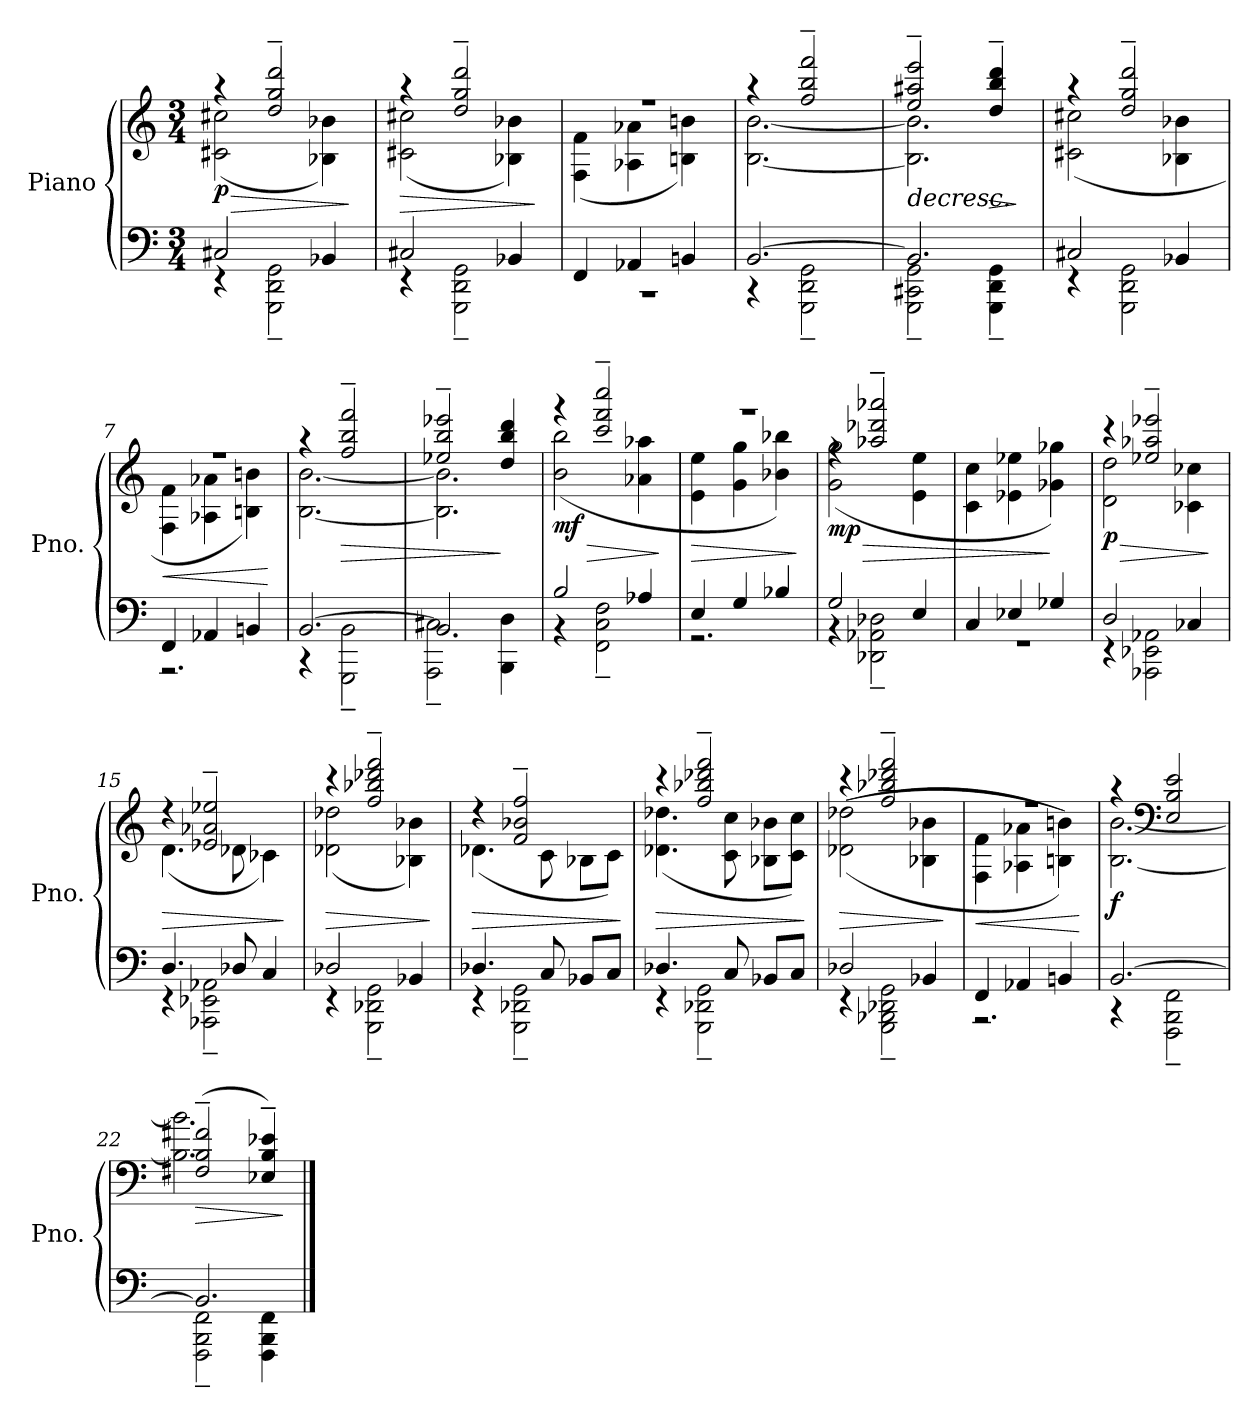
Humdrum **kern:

**kern	**kern	**dynam
*part1	*part1	*part1
*staff2	*staff1	*staff1/2
*I"Piano	*	*
*I'Pno.	*	*
*clefF4	*clefG2	*
*k[]	*k[]	*
*M3/4	*M3/4	*
*MM100	*MM100	*
=1	=1	=1
*^	*	*
!	!	!	!LO:HP:b
*	*	*^	*
!	!	!	!	!LO:DY:n=1:b
2C#X/	4r	4r	(<2c#X\ 2cc#X\	> p
.	2GGG\~ 2DD\~ 2GG\~	2dd/~ 2gg/~ 2ddd/~	.	.
4BB-X/	.	.	4B-X\ 4b-X\)	.
*v	*v	*	*	*
*	*v	*v	*
.	.	]
=2	=2	=2
*^	*	*
!	!	!	!LO:HP:b
*	*	*^	*
2C#X/	4r	4r	(<2c#X\ 2cc#X\	>
.	2GGG\~ 2DD\~ 2GG\~	2dd/~ 2gg/~ 2ddd/~	.	.
4BB-X/	.	.	4B-X\ 4b-X\)	.
*v	*v	*	*	*
*	*v	*v	*
.	.	]
=3	=3	=3
*^	*^	*
4FF/	2.r	2.r	(<4F\ 4f\	.
4AA-X/	.	.	4A-X\ 4a-X\	.
4BBn/	.	.	4Bn\ 4bn\)	.
=4	=4	=4	=4	=4
[2.BB/	4r	4r	[2.B\ [2.b\	.
.	2GGG\~ 2DD\~ 2GG\~	2ff/~ 2bb/~ 2fff/~	.	.
=5	=5	=5	=5	=5
!	!	!	!	!LO:HP:b
2.BB/]	2GGG\~ 2CC#X\~ 2GG\~	2ee/~ 2aa#X/~ 2eee/~	2.B\] 2.b\]	>
!	!	!	!	!LO:HP:b
.	4GGG\~ 4DD\~ 4GG\~	4dd/~ 4bb/~ 4ddd/~	.	>
*v	*v	*	*	*
*	*v	*v	*
.	.	] ]
!!LO:LB:g=z
=6	=6	=6
*^	*^	*
2C#X/	4r	4r	(<2c#X\ 2cc#X\	.
.	2GGG\ 2DD\ 2GG\	2dd/~ 2gg/~ 2ddd/~	.	.
4BB-X/	.	.	4B-X\ 4b-X\	.
=7	=7	=7	=7	=7
!	!	!	!	!LO:HP:b
4FF/	2.r	2.r	4F\ 4f\	<
4AA-X/	.	.	4A-X\ 4a-X\	.
4BBn/	.	.	4Bn\ 4bn\)	.
*v	*v	*	*	*
*	*v	*v	*
.	.	[
=8	=8	=8
*^	*^	*
[2.BB/	4r	4r	[2.B\ [2.b\	.
!	!	!	!	!LO:HP:b
.	2GGG\~ 2BB\~	2ff/~ 2bb/~ 2fff/~	.	>
=9	=9	=9	=9	=9
2.BB/]	2AAA\~ 2C#X\~	2ee-X/~ 2bb/~ 2eee-X/~	2.B\] 2.b\]	.
.	4BBB\ 4D\	4dd/ 4bb/ 4ddd/	.	]
=10	=10	=10	=10	=10
!	!	!	!	!LO:HP:b
!	!	!	!	!LO:DY:n=1:b
2B/	4r	4r	(<2b\ 2bb\	> mf
.	2FF\~ 2C\~ 2F\~	2ccc/~ 2fff/~ 2cccc/~	.	.
4A-X/	.	.	4a-X\ 4aa-X\	.
*v	*v	*	*	*
*	*v	*v	*
.	.	]
!!LO:LB:g=z
=11	=11	=11
*^	*	*
!	!	!	!LO:HP:b
*	*	*^	*
4E/	2.r	2.r	4e\ 4ee\	>
4G/	.	.	4g\ 4gg\	.
4B-X/	.	.	4b-X\ 4bb-X\)	.
*v	*v	*	*	*
*	*v	*v	*
.	.	]
=12	=12	=12
*^	*	*
!	!	!	!LO:HP:b
*	*	*^	*
!	!	!	!	!LO:DY:n=1:b
2G/	4r	4rff	(<2g\ 2gg\	> mp
.	2DD-X\~ 2AA-X\~ 2D-X\~	2aa-X/~ 2ddd-X/~ 2aaa-X/~	.	.
4E/	.	.	4e\ 4ee\	.
*	*	*v	*v	*
=13	=13	=13	=13
4C/	2.r	4c\ 4cc\	.
4E-X/	.	4e-X\ 4ee-X\	.
4G-X/	.	4g-X\ 4gg-X\)	]
=14	=14	=14	=14
!	!	!	!LO:HP:b
*	*	*^	*
!	!	!	!	!LO:DY:n=1:b
2D/	4r	4r	2d\ 2dd\	> p
.	2AAA-X\ 2EE-X\ 2AA-X\	2ee-X/~ 2aa-X/~ 2eee-X/~	.	.
4C-X/	.	.	4c-X\ 4cc-X\	.
*v	*v	*	*	*
*	*v	*v	*
.	.	]
=15	=15	=15
*^	*	*
!	!	!	!LO:HP:b
*	*	*^	*
4.D/	4r	4r	(<4.d\	>
.	2AAA-X\~ 2EE-X\~ 2AA-X\~	2e-X/~ 2a-X/~ 2ee-X/~	.	.
8D-X/	.	.	8d-X\	.
4C/	.	.	4c-X\)	.
*v	*v	*	*	*
*	*v	*v	*
.	.	]
!!LO:LB:g=z
=16	=16	=16
*^	*	*
!	!	!	!LO:HP:b
*	*	*^	*
2D-X/	4r	4r	(<2d-X\ 2dd-X\	>
.	2GGG\~ 2DD-X\~ 2GG\~	2ff/~ 2bb-X/~ 2ddd-X/~ 2fff/~	.	.
4BB-X/	.	.	4B-X\ 4b-X\)	.
*v	*v	*	*	*
*	*v	*v	*
.	.	]
=17	=17	=17
*^	*	*
!	!	!	!LO:HP:b
*	*	*^	*
4.D-X/	4r	4r	(<4.d-X\	>
.	2GGG\~ 2DD-X\~ 2GG\~	2f/~ 2b-X/~ 2ff/~	.	.
8C/	.	.	8c\	.
8BB-X/L	.	.	8B-X\L	.
8C/J	.	.	8c\J)	.
*v	*v	*	*	*
*	*v	*v	*
.	.	]
=18	=18	=18
*^	*	*
!	!	!	!LO:HP:b
*	*	*^	*
4.D-X/	4r	4r	(<4.d-X\ 4.dd-X\	>
.	2GGG\~ 2DD-X\~ 2GG\~	2ff/~ 2bb-X/~ 2ddd-X/~ 2fff/~	.	.
8C/	.	.	8c\ 8cc\	.
8BB-X/L	.	.	8B-X\ 8b-X\L	.
8C/J	.	.	8c\ 8cc\J)	.
*v	*v	*	*	*
*	*v	*v	*
.	.	]
=19	=19	=19
*^	*	*
!	!	!	!LO:HP:b
*	*	*^	*
2D-X/	4r	4r	(<(<(<2d-X\ 2dd-X\	>
.	2GGG\~ 2BBB-X\~ 2DD-X\~ 2GG\~	2ff/~ 2bb-X/~ 2ddd-X/~ 2fff/~	.	.
4BB-X/	.	.	4B-X\ 4b-X\	.
*v	*v	*	*	*
*	*v	*v	*
.	.	]
=20	=20	=20
*^	*	*
!	!	!	!LO:HP:b
*	*	*^	*
4FF/	2.r	2.r	4F\ 4f\	<
4AA-X/	.	.	4A-X\ 4a-X\	.
4BBn/	.	.	4Bn\ 4bn\)))	.
*v	*v	*	*	*
*	*v	*v	*
.	.	[
=21	=21	=21
*^	*^	*
!	!	!	!	!LO:DY:b
[2.BB/	4r	4r	[2.B\ [2.b\	f
*	*	*clefF4	*	*
!	!	!	!	!LO:DY:b=2
!	!	!	!	!LO:DY:n=1:b
.	2FFF\~ 2BBB\~ 2FF\~	2E/ 2B/ 2e/	.	mf mf
!!LO:PB:g=z	!!
=22	=22	=22	=22	=22
!	!	!	!	!LO:HP:b
!	!	!	!	!LO:HP:n=1:b
2.BB/]	2FFF\~ 2BBB\~ 2FF\~	(>2F#X/~ 2B/~ 2f#X/~	2.B\] 2.b\]	> >
.	4FFF\ 4BBB\ 4FF\	4E-X/~ 4B/~ 4e-X/~)	.	.
*v	*v	*	*	*
*	*v	*v	*
.	.	] ]
==	==	==
*-	*-	*-
